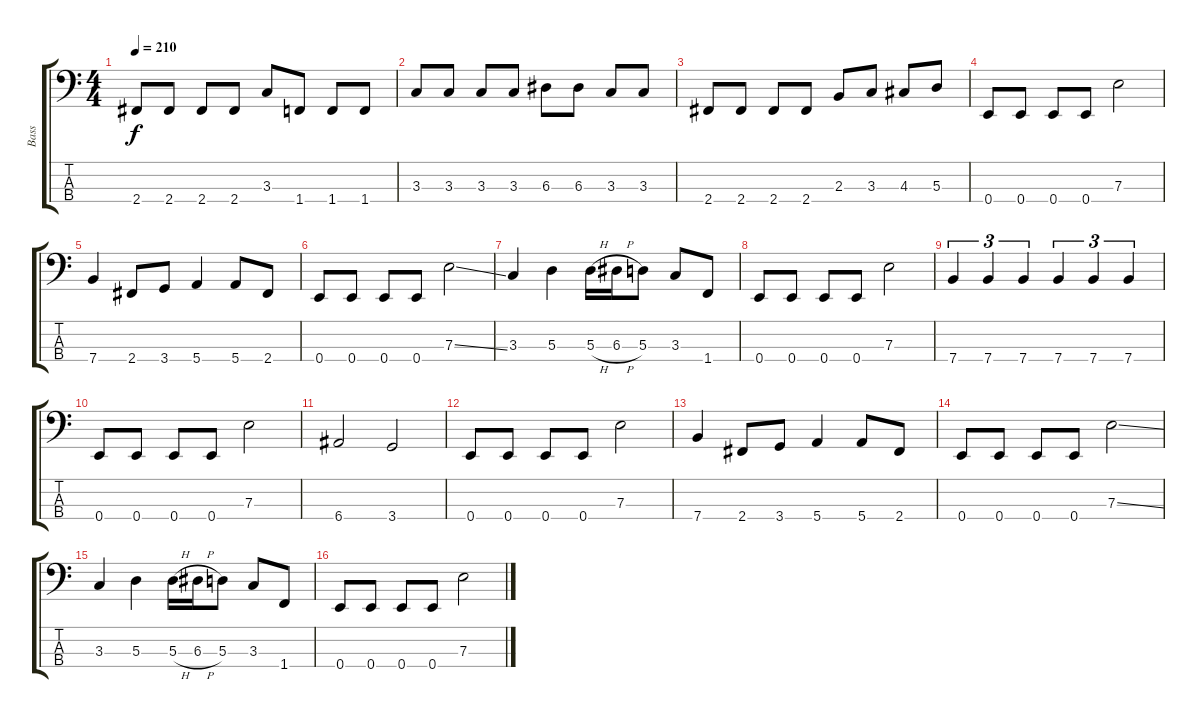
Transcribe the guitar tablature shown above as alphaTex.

\track ("Bass" "Bass") {instrument electricbassfinger}
\staff {score tabs}
\tuning (G2 D2 A1 E1) {hide}
\ts (4 4)
\tempo 210
\clef f4
\ks c
2.4.8{dy f} 2.4.8 2.4.8 2.4.8 3.3.8 1.4.8 1.4.8 1.4.8 |
3.3.8 3.3.8 3.3.8 3.3.8 6.3.8 6.3.8 3.3.8 3.3.8 |
2.4.8 2.4.8 2.4.8 2.4.8 2.3.8 3.3.8 4.3.8 5.3.8 |
0.4.8 0.4.8 0.4.8 0.4.8 7.3.2 |
7.4.4 2.4.8 3.4.8 5.4.4 5.4.8 2.4.8 |
0.4.8 0.4.8 0.4.8 0.4.8 7.3{ss}.2 |
3.3.4 5.3.4 5.3{h}.16 6.3{h}.16 5.3.8 3.3.8 1.4.8 |
0.4.8 0.4.8 0.4.8 0.4.8 7.3.2 |
7.4.4{tu (3 2)} 7.4.4{tu (3 2)} 7.4.4{tu (3 2)} 7.4.4{tu (3 2)} 7.4.4{tu (3 2)} 7.4.4{tu (3 2)} |
0.4.8 0.4.8 0.4.8 0.4.8 7.3.2 |
6.4.2 3.4.2 |
0.4.8 0.4.8 0.4.8 0.4.8 7.3.2 |
7.4.4 2.4.8 3.4.8 5.4.4 5.4.8 2.4.8 |
0.4.8 0.4.8 0.4.8 0.4.8 7.3{ss}.2 |
3.3.4 5.3.4 5.3{h}.16 6.3{h}.16 5.3.8 3.3.8 1.4.8 |
0.4.8 0.4.8 0.4.8 0.4.8 7.3.2
